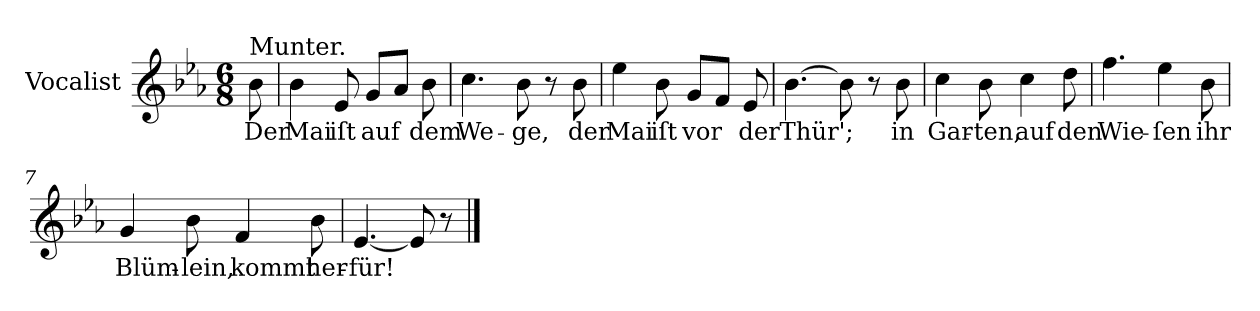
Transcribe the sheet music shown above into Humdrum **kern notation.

**kern	**text
*part1	*part1
*staff1	*staff1
*I"Vocalist	*
*clefG2	*
*k[b-e-a-]	*
*E-:	*
*M6/8	*
=	=
!LO:TX:a:t=Munter.	!
8b-	Der
=1	=1
4b-	Mai
8e-	iſt
8gL	auf
8a-J	.
8b-	dem
=2	=2
4.cc	We-
8b-	-ge,
8r	.
8b-	der
=3	=3
4ee-	Mai
8b-	iſt
8gL	vor
8fJ	.
8e-	der
=4	=4
[4.b-	Thür';
8b-]	.
8r	.
8b-	in
=5	=5
4cc	Gar-
8b-	-ten,
4cc	auf
8dd	den
=6	=6
4.ff	Wie-
4ee-	-ſen
8b-	ihr
=7	=7
4g	Blüm-
8b-	-lein,
4f	kommt
8b-	her-
=8	=8
[4.e-	-für!
8e-]	.
8r	.
==	==
*-	*-
